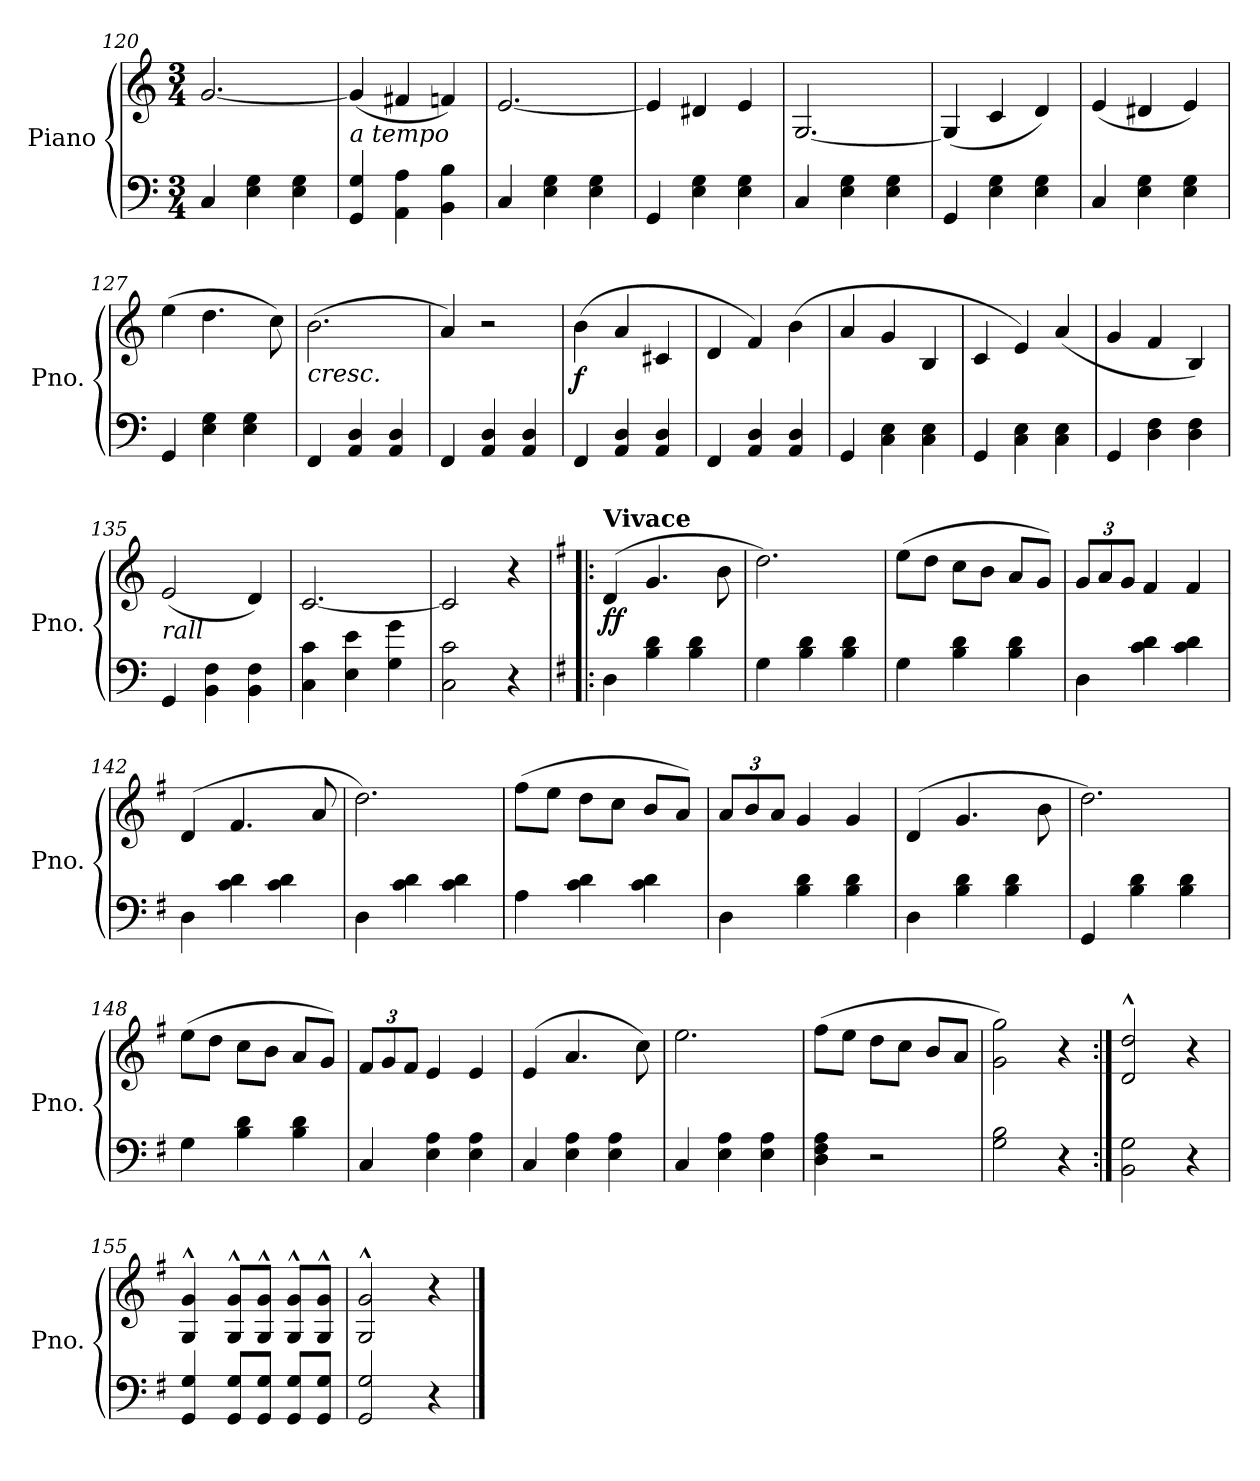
**kern	**kern	**dynam
*part1	*part1	*part1
*staff2	*staff1	*staff1/2
*I"Piano	*	*
*I'Pno.	*	*
*clefF4	*clefG2	*
*k[]	*k[]	*
*M3/4	*M3/4	*
=120	=120	=120
4C/	[2.g/	.
4E\ 4G\	.	.
4E\ 4G\	.	.
=121	=121	=121
!	!LO:TX:b:i:t=a tempo	!
4GG/ 4G/	(<4g/]	.
4AA\ 4A\	4f#X/	.
4BB\ 4B\	4fn/)	.
!!LO:LB:g=z
=122	=122	=122
4C/	[2.e/	.
4E\ 4G\	.	.
4E\ 4G\	.	.
=123	=123	=123
4GG/	4e/]	.
4E\ 4G\	4d#X/	.
4E\ 4G\	4e/	.
=124	=124	=124
4C/	[2.G/	.
4E\ 4G\	.	.
4E\ 4G\	.	.
=125	=125	=125
4GG/	(<4G/]	.
4E\ 4G\	4c/	.
4E\ 4G\	4d/)	.
=126	=126	=126
4C/	(<4e/	.
4E\ 4G\	4d#X/	.
4E\ 4G\	4e/)	.
=127	=127	=127
4GG/	(>4ee\	.
4E\ 4G\	4.dd\	.
4E\ 4G\	.	.
.	8cc\)	.
=128	=128	=128
!	!LO:TX:b:i:t=cresc.	!
4FF/	(>2.b\	.
4AA/ 4D/	.	.
4AA/ 4D/	.	.
=129	=129	=129
4FF/	4a/)	.
4AA/ 4D/	2r	.
4AA/ 4D/	.	.
!!LO:LB:g=z
=130	=130	=130
!	!	!LO:DY:b
4FF/	(>4b\	f
4AA/ 4D/	4a/	.
4AA/ 4D/	4c#X/	.
=131	=131	=131
4FF/	4d/	.
4AA/ 4D/	4f/)	.
4AA/ 4D/	(>4b\	.
=132	=132	=132
4GG/	4a/	.
4C\ 4E\	4g/	.
4C\ 4E\	4B/	.
=133	=133	=133
4GG/	4c/	.
4C\ 4E\	4e/)	.
4C\ 4E\	(<4a/	.
=134	=134	=134
4GG/	4g/	.
4D\ 4F\	4f/	.
4D\ 4F\	4B/)	.
=135	=135	=135
!	!LO:TX:b:i:t=rall	!
4GG/	(<2e/	.
4BB\ 4F\	.	.
4BB\ 4F\	4d/)	.
=136	=136	=136
4C\ 4c\	[2.c/	.
4E\ 4e\	.	.
4G\ 4g\	.	.
=137	=137	=137
2C\ 2c\	2c/]	.
4r	4r	.
!!LO:LB:g=z
=138!|:	=138!|:	=138!|:
*k[f#]	*k[f#]	*
*	*MM175	*
!	!LO:TX:a:B:t=Vivace	!
!	!	!LO:DY:b
4D\	(>4d/	ff
4B\ 4d\	4.g/	.
4B\ 4d\	.	.
.	8b\	.
=139	=139	=139
4G\	2.dd\)	.
4B\ 4d\	.	.
4B\ 4d\	.	.
=140	=140	=140
4G\	(>8ee\L	.
.	8dd\J	.
4B\ 4d\	8cc\L	.
.	8b\J	.
4B\ 4d\	8a/L	.
.	8g/J)	.
=141	=141	=141
*	*Xbrackettup	*
4D\	12g/L	.
.	12a/	.
.	12g/J	.
4c\ 4d\	4f#/	.
4c\ 4d\	4f#/	.
=142	=142	=142
4D\	(>4d/	.
4c\ 4d\	4.f#/	.
4c\ 4d\	.	.
.	8a/	.
=143	=143	=143
4D\	2.dd\)	.
4c\ 4d\	.	.
4c\ 4d\	.	.
=144	=144	=144
4A\	(>8ff#\L	.
.	8ee\J	.
4c\ 4d\	8dd\L	.
.	8cc\J	.
4c\ 4d\	8b/L	.
.	8a/J)	.
=145	=145	=145
4D\	12a/L	.
.	12b/	.
.	12a/J	.
4B\ 4d\	4g/	.
4B\ 4d\	4g/	.
!!LO:LB:g=z
=146	=146	=146
4D\	(>4d/	.
4B\ 4d\	4.g/	.
4B\ 4d\	.	.
.	8b\	.
=147	=147	=147
4GG/	2.dd\)	.
4B\ 4d\	.	.
4B\ 4d\	.	.
=148	=148	=148
4G\	(>8ee\L	.
.	8dd\J	.
4B\ 4d\	8cc\L	.
.	8b\J	.
4B\ 4d\	8a/L	.
.	8g/J)	.
=149	=149	=149
4C/	12f#/L	.
.	12g/	.
.	12f#/J	.
4E\ 4A\	4e/	.
4E\ 4A\	4e/	.
=150	=150	=150
4C/	(>4e/	.
4E\ 4A\	4.a/	.
4E\ 4A\	.	.
.	8cc\)	.
=151	=151	=151
4C/	2.ee\	.
4E\ 4A\	.	.
4E\ 4A\	.	.
=152	=152	=152
4D\ 4F#\ 4A\	(>8ff#\L	.
.	8ee\J	.
2r	8dd\L	.
.	8cc\J	.
.	8b/L	.
.	8a/J	.
=153	=153	=153
2G\ 2B\	2g\ 2gg\)	.
4r	4r	.
=154:|!	=154:|!	=154:|!
2BB\ 2G\	2d/^^ 2dd/^^	.
4r	4r	.
=155	=155	=155
4GG/ 4G/	4G/^^ 4g/^^	.
8GG/ 8G/L	8G/^^ 8g/^^L	.
8GG/ 8G/J	8G/^^ 8g/^^J	.
8GG/ 8G/L	8G/^^ 8g/^^L	.
8GG/ 8G/J	8G/^^ 8g/^^J	.
!!LO:PB:g=z
=156	=156	=156
2GG/ 2G/	2G/^^ 2g/^^	.
4r	4r	.
==	==	==
*-	*-	*-
